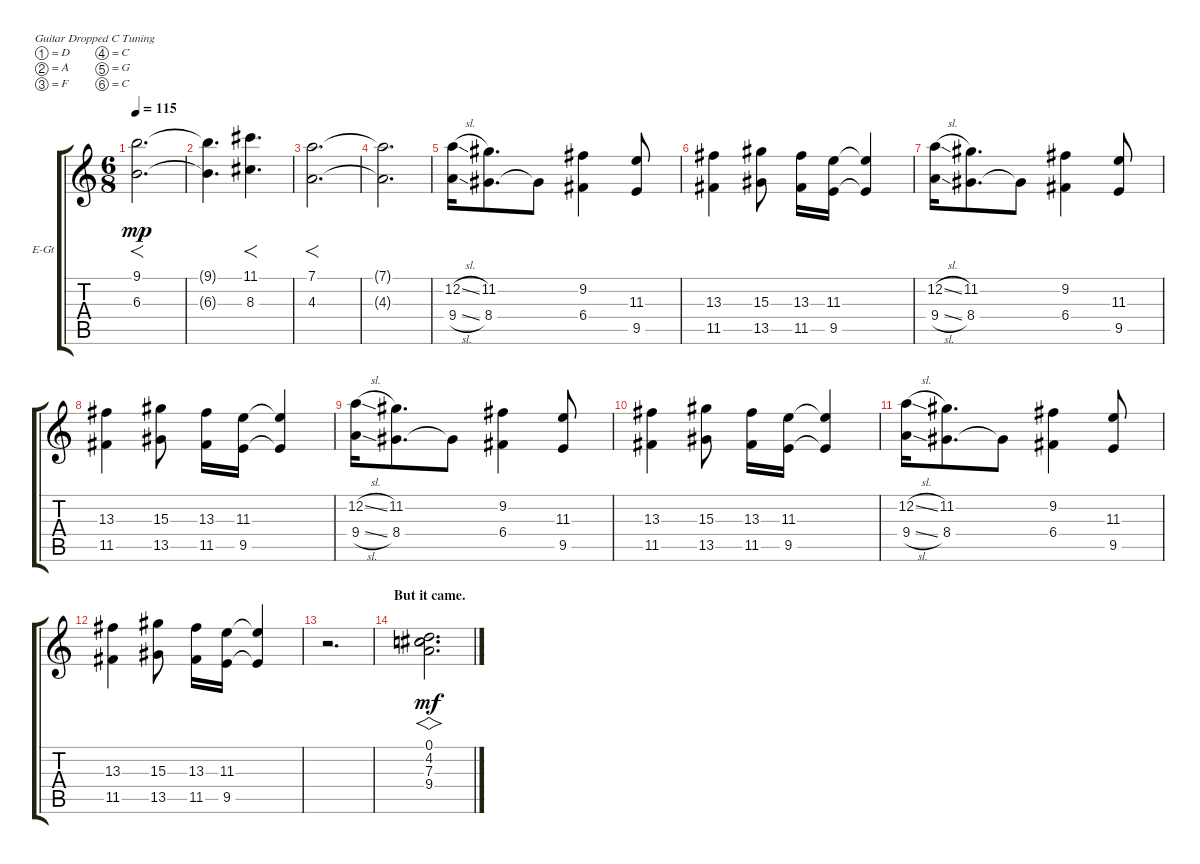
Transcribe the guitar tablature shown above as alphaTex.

\bracketExtendMode groupsimilarinstruments
\firstSystemTrackNameOrientation horizontal
\otherSystemsTrackNameOrientation horizontal
\track ("Electric Guitar 1" "E-Gt") {instrument distortionguitar}
\staff {score tabs}
\tuning (D4 A3 F3 C3 G2 C2)
\ts (6 8)
\tempo 115
\clef g2
\ks c
(6.3 9.1).2{f d dy mp} |
(9.1{t} 6.3{t}).4{d} (8.3 11.1).4{f d} |
(4.3 7.1).2{f d} |
(7.1{t} 4.3{t}).2{d} |
(9.4{sl} 12.2{sl}).16 (8.4 11.2).8{d} 8.4{t}.8 (6.4 9.2).4 (9.5 11.3).8 |
(11.5 13.3).4 (13.5 15.3).8 (11.5 13.3).16 (9.5 11.3).16 (9.5{t} 11.3{t}).4 |
(9.4{sl} 12.2{sl}).16 (8.4 11.2).8{d} 8.4{t}.8 (6.4 9.2).4 (9.5 11.3).8 |
(11.5 13.3).4 (13.5 15.3).8 (11.5 13.3).16 (9.5 11.3).16 (9.5{t} 11.3{t}).4 |
(9.4{sl} 12.2{sl}).16 (8.4 11.2).8{d} 8.4{t}.8 (6.4 9.2).4 (9.5 11.3).8 |
(11.5 13.3).4 (13.5 15.3).8 (11.5 13.3).16 (9.5 11.3).16 (9.5{t} 11.3{t}).4 |
(9.4{sl} 12.2{sl}).16 (8.4 11.2).8{d} 8.4{t}.8 (6.4 9.2).4 (9.5 11.3).8 |
(11.5 13.3).4 (13.5 15.3).8 (11.5 13.3).16 (9.5 11.3).16 (9.5{t} 11.3{t}).4 |
r.2{d} |
\section ("" "But it came.")
(0.1 4.2 7.3 9.4).2{vs d dy mf}
